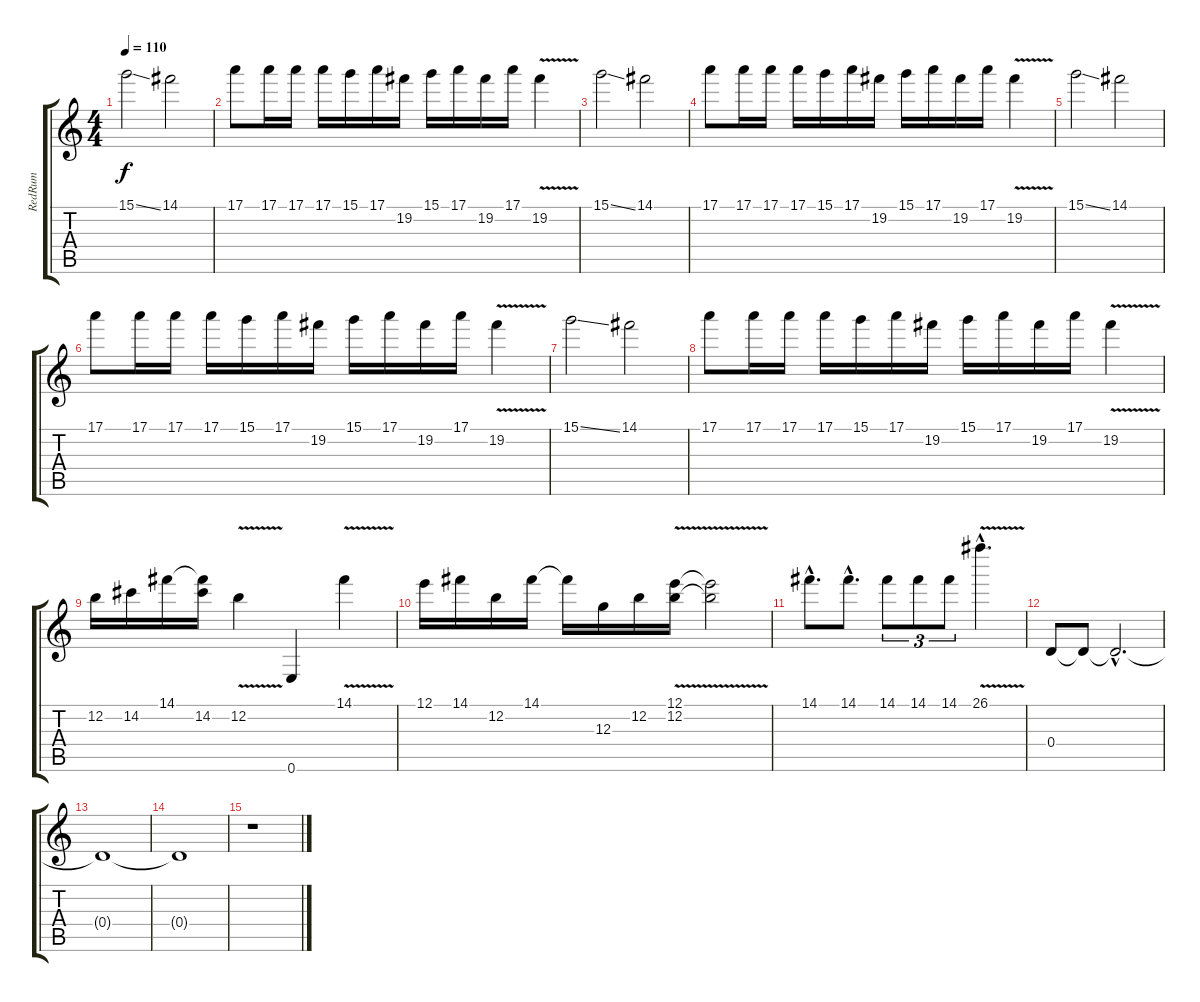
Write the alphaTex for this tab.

\track ("RedRum" "RedRum") {instrument distortionguitar}
\staff {score tabs}
\tuning (E4 B3 G3 D3 A2 E2) {hide}
\ts (4 4)
\tempo 110
\clef g2
\ks c
15.1{ss}.2{dy f} 14.1.2 |
17.1.8 17.1.16 17.1.16 17.1.16 15.1.16 17.1.16 19.2.16 15.1.16 17.1.16 19.2.16 17.1.16 19.2{v}.4 |
15.1{ss}.2 14.1.2 |
17.1.8 17.1.16 17.1.16 17.1.16 15.1.16 17.1.16 19.2.16 15.1.16 17.1.16 19.2.16 17.1.16 19.2{v}.4 |
15.1{ss}.2 14.1.2 |
17.1.8 17.1.16 17.1.16 17.1.16 15.1.16 17.1.16 19.2.16 15.1.16 17.1.16 19.2.16 17.1.16 19.2{v}.4 |
15.1{ss}.2 14.1.2 |
17.1.8 17.1.16 17.1.16 17.1.16 15.1.16 17.1.16 19.2.16 15.1.16 17.1.16 19.2.16 17.1.16 19.2{v}.4 |
12.2.16 14.2.16 14.1.16 (14.1{t} 14.2).16 12.2{v}.4 0.6.4 14.1{v}.4 |
12.1.16 14.1.16 12.2.16 14.1.16 14.1{t}.16 12.3.16 12.2.16 (12.1 12.2{v}).16 (12.1{t} 12.2{t}).2 |
14.1{hac}.8{d} 14.1{hac}.8{d} 14.1.8{tu (3 2)} 14.1.8{tu (3 2)} 14.1.8{tu (3 2)} 26.1{v hac}.4{d} |
0.4.8{volume 0 balance 16} 0.4{t}.8{balance 0} 0.4{hac t}.2{d} |
0.4{t}.1 |
0.4{t}.1 |
r.1
